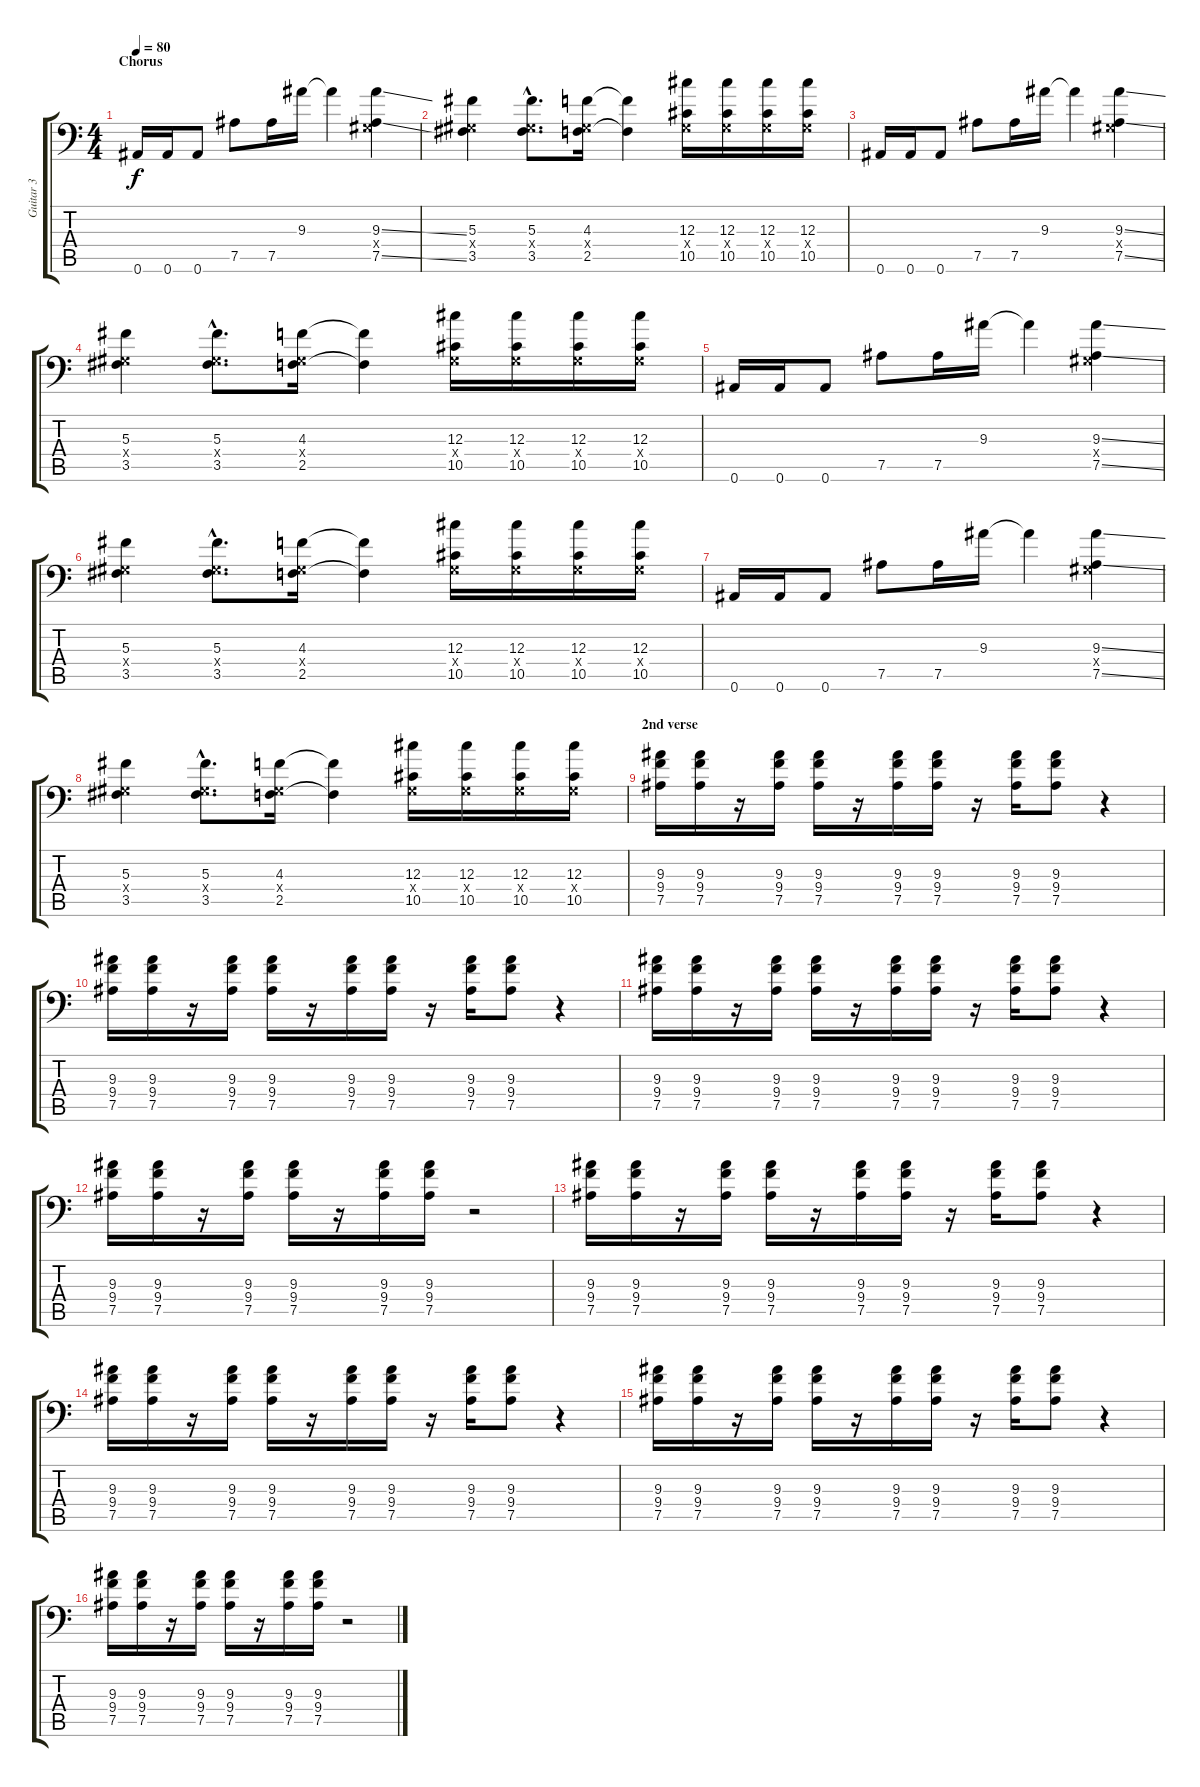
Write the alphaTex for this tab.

\track ("Guitar 3" "Guitar 3") {instrument distortionguitar}
\staff {score tabs}
\tuning (Bb3 F3 Db3 Ab2 Eb2 Bb1) {hide}
\ts (4 4)
\section ("" "Chorus")
\tempo 80
\clef f4
\ks c
0.6.16{dy f} 0.6.16 0.6.8 7.5.8 7.5.16 9.3.16 9.3{t}.4 (9.3{ss} 0.4{x} 7.5{ss}).4 |
(5.3 0.4{x} 3.5).4 (5.3{hac} 0.4{hac x} 3.5{hac}).8{d} (4.3 0.4{x} 2.5).16 (4.3{t} 2.5{t}).4 (12.3 0.4{x} 10.5).16 (12.3 0.4{x} 10.5).16 (12.3 0.4{x} 10.5).16 (12.3 0.4{x} 10.5).16 |
0.6.16 0.6.16 0.6.8 7.5.8 7.5.16 9.3.16 9.3{t}.4 (9.3{ss} 0.4{x} 7.5{ss}).4 |
(5.3 0.4{x} 3.5).4 (5.3{hac} 0.4{hac x} 3.5{hac}).8{d} (4.3 0.4{x} 2.5).16 (4.3{t} 2.5{t}).4 (12.3 0.4{x} 10.5).16 (12.3 0.4{x} 10.5).16 (12.3 0.4{x} 10.5).16 (12.3 0.4{x} 10.5).16 |
0.6.16 0.6.16 0.6.8 7.5.8 7.5.16 9.3.16 9.3{t}.4 (9.3{ss} 0.4{x} 7.5{ss}).4 |
(5.3 0.4{x} 3.5).4 (5.3{hac} 0.4{hac x} 3.5{hac}).8{d} (4.3 0.4{x} 2.5).16 (4.3{t} 2.5{t}).4 (12.3 0.4{x} 10.5).16 (12.3 0.4{x} 10.5).16 (12.3 0.4{x} 10.5).16 (12.3 0.4{x} 10.5).16 |
0.6.16 0.6.16 0.6.8 7.5.8 7.5.16 9.3.16 9.3{t}.4 (9.3{ss} 0.4{x} 7.5{ss}).4 |
(5.3 0.4{x} 3.5).4 (5.3{hac} 0.4{hac x} 3.5{hac}).8{d} (4.3 0.4{x} 2.5).16 (4.3{t} 2.5{t}).4 (12.3 0.4{x} 10.5).16 (12.3 0.4{x} 10.5).16 (12.3 0.4{x} 10.5).16 (12.3 0.4{x} 10.5).16 |
\section ("" "2nd verse")
(9.3 9.4 7.5).16 (9.3 9.4 7.5).16 r.16 (9.3 9.4 7.5).16 (9.3 9.4 7.5).16 r.16 (9.3 9.4 7.5).16 (9.3 9.4 7.5).16 r.16 (9.3 9.4 7.5).16 (9.3 9.4 7.5).8 r.4 |
(9.3 9.4 7.5).16 (9.3 9.4 7.5).16 r.16 (9.3 9.4 7.5).16 (9.3 9.4 7.5).16 r.16 (9.3 9.4 7.5).16 (9.3 9.4 7.5).16 r.16 (9.3 9.4 7.5).16 (9.3 9.4 7.5).8 r.4 |
(9.3 9.4 7.5).16 (9.3 9.4 7.5).16 r.16 (9.3 9.4 7.5).16 (9.3 9.4 7.5).16 r.16 (9.3 9.4 7.5).16 (9.3 9.4 7.5).16 r.16 (9.3 9.4 7.5).16 (9.3 9.4 7.5).8 r.4 |
(9.3 9.4 7.5).16 (9.3 9.4 7.5).16 r.16 (9.3 9.4 7.5).16 (9.3 9.4 7.5).16 r.16 (9.3 9.4 7.5).16 (9.3 9.4 7.5).16 r.2 |
(9.3 9.4 7.5).16 (9.3 9.4 7.5).16 r.16 (9.3 9.4 7.5).16 (9.3 9.4 7.5).16 r.16 (9.3 9.4 7.5).16 (9.3 9.4 7.5).16 r.16 (9.3 9.4 7.5).16 (9.3 9.4 7.5).8 r.4 |
(9.3 9.4 7.5).16 (9.3 9.4 7.5).16 r.16 (9.3 9.4 7.5).16 (9.3 9.4 7.5).16 r.16 (9.3 9.4 7.5).16 (9.3 9.4 7.5).16 r.16 (9.3 9.4 7.5).16 (9.3 9.4 7.5).8 r.4 |
(9.3 9.4 7.5).16 (9.3 9.4 7.5).16 r.16 (9.3 9.4 7.5).16 (9.3 9.4 7.5).16 r.16 (9.3 9.4 7.5).16 (9.3 9.4 7.5).16 r.16 (9.3 9.4 7.5).16 (9.3 9.4 7.5).8 r.4 |
(9.3 9.4 7.5).16 (9.3 9.4 7.5).16 r.16 (9.3 9.4 7.5).16 (9.3 9.4 7.5).16 r.16 (9.3 9.4 7.5).16 (9.3 9.4 7.5).16 r.2
